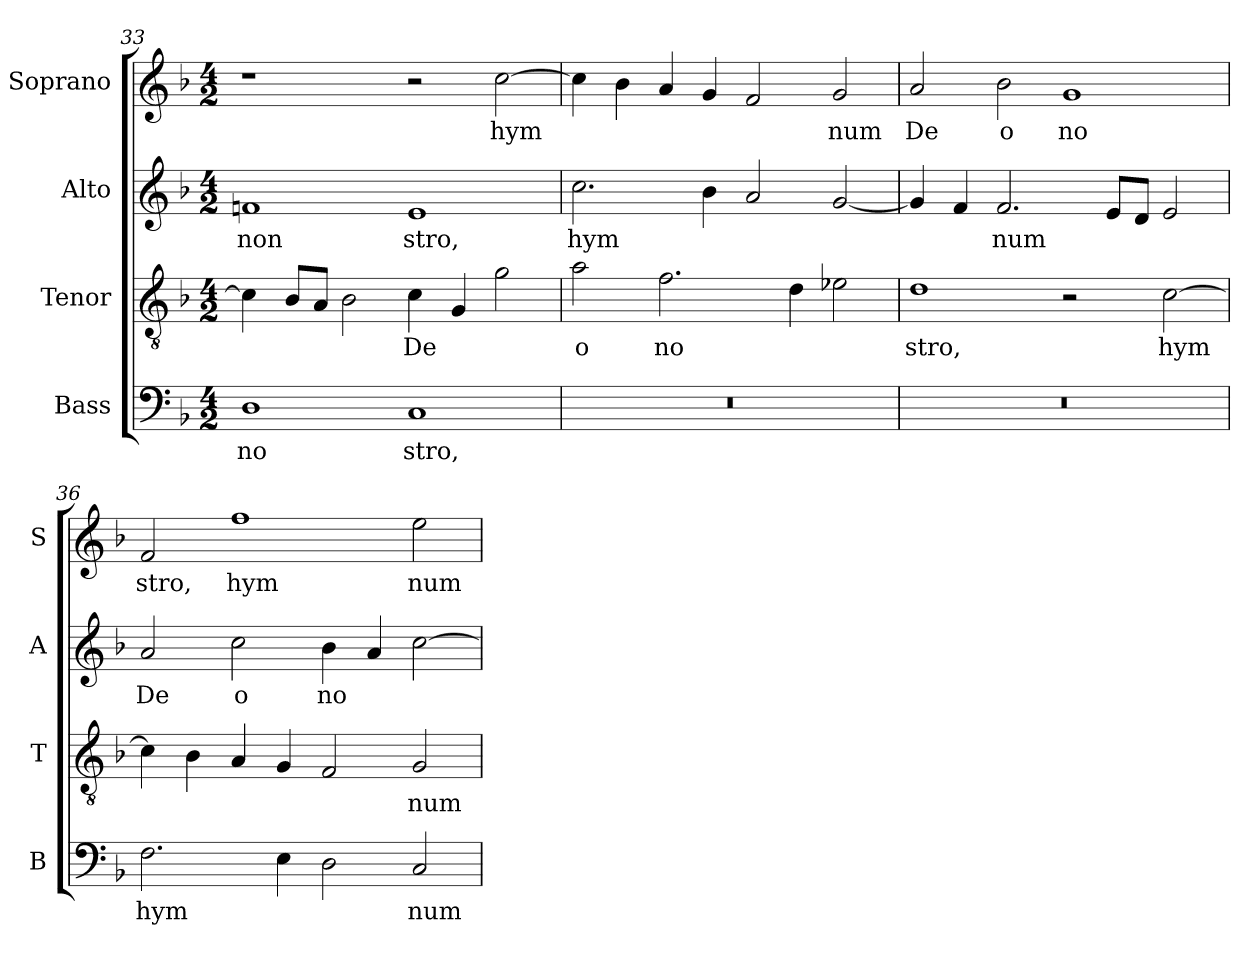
**kern	**text	**kern	**text	**kern	**text	**kern	**text
*part4	*part4	*part3	*part3	*part2	*part2	*part1	*part1
*staff4	*staff4	*staff3	*staff3	*staff2	*staff2	*staff1	*staff1
*I"Bass	*	*I"Tenor	*	*I"Alto	*	*I"Soprano	*
*I'B	*	*I'T	*	*I'A	*	*I'S	*
*clefF4	*	*clefGv2	*	*clefG2	*	*clefG2	*
*k[b-]	*	*k[b-]	*	*k[b-]	*	*k[b-]	*
*F:	*	*F:	*	*F:	*	*F:	*
*M4/2	*	*M4/2	*	*M4/2	*	*M4/2	*
=33	=33	=33	=33	=33	=33	=33	=33
!	!LO:LY:b:cj	!	!LO:LY:b:cj	!	!LO:LY:b:cj	!	!
1D	no	4c\]	.	1fn	non	1r	.
!	!	!	!LO:LY:b:cj	!	!	!	!
.	.	8B-/L	.	.	.	.	.
!	!	!	!LO:LY:b:cj	!	!	!	!
.	.	8A/J	.	.	.	.	.
!	!	!	!LO:LY:b:cj	!	!	!	!
.	.	2B-\	.	.	.	.	.
!	!LO:LY:b:cj	!	!LO:LY:b:cj	!	!LO:LY:b:cj	!	!
1C	stro,	4c\	De	1e	stro,	2r	.
!	!	!	!LO:LY:b:cj	!	!	!	!
.	.	4G/	.	.	.	.	.
!	!	!	!LO:LY:b:cj	!	!	!	!LO:LY:b:cj
.	.	2g\	.	.	.	[>2cc\	hym
=34	=34	=34	=34	=34	=34	=34	=34
!	!	!	!LO:LY:b:cj	!	!LO:LY:b:cj	!	!LO:LY:b:cj
0r	.	2a\	o	2.cc\	hym	4cc\]	.
!	!	!	!	!	!	!	!LO:LY:b:cj
.	.	.	.	.	.	4b-\	.
!	!	!	!LO:LY:b:cj	!	!	!	!LO:LY:b:cj
.	.	2.f\	no	.	.	4a/	.
!	!	!	!	!	!LO:LY:b:cj	!	!LO:LY:b:cj
.	.	.	.	4b-\	.	4g/	.
!	!	!	!	!	!LO:LY:b:cj	!	!LO:LY:b:cj
.	.	.	.	2a/	.	2f/	.
!	!	!	!LO:LY:b:cj	!	!	!	!
.	.	4d\	.	.	.	.	.
!	!	!	!LO:LY:b:cj	!	!LO:LY:b:cj	!	!LO:LY:b:cj
.	.	2e-X\	.	[<2g/	.	2g/	num
=35	=35	=35	=35	=35	=35	=35	=35
!	!	!	!LO:LY:b:cj	!	!LO:LY:b:cj	!	!LO:LY:b:cj
0r	.	1d	stro,	4g/]	.	2a/	De
!	!	!	!	!	!LO:LY:b:cj	!	!
.	.	.	.	4f/	.	.	.
!	!	!	!	!	!LO:LY:b:cj	!	!LO:LY:b:cj
.	.	.	.	2.f/	num	2b-\	o
!	!	!	!	!	!	!	!LO:LY:b:cj
.	.	2r	.	.	.	1g	no
!	!	!	!	!	!LO:LY:b:cj	!	!
.	.	.	.	8e/L	.	.	.
!	!	!	!	!	!LO:LY:b:cj	!	!
.	.	.	.	8d/J	.	.	.
!	!	!	!LO:LY:b:cj	!	!LO:LY:b:cj	!	!
.	.	[>2c\	hym	2e/	.	.	.
=36	=36	=36	=36	=36	=36	=36	=36
!	!LO:LY:b:cj	!	!LO:LY:b:cj	!	!LO:LY:b:cj	!	!LO:LY:b:cj
2.F\	hym	4c\]	.	2a/	De	2f/	stro,
!	!	!	!LO:LY:b:cj	!	!	!	!
.	.	4B-\	.	.	.	.	.
!	!	!	!LO:LY:b:cj	!	!LO:LY:b:cj	!	!LO:LY:b:cj
.	.	4A/	.	2cc\	o	1ff	hym
!	!LO:LY:b:cj	!	!LO:LY:b:cj	!	!	!	!
4E\	.	4G/	.	.	.	.	.
!	!LO:LY:b:cj	!	!LO:LY:b:cj	!	!LO:LY:b:cj	!	!
2D\	.	2F/	.	4b-\	no	.	.
!	!	!	!	!	!LO:LY:b:cj	!	!
.	.	.	.	4a/	.	.	.
!	!LO:LY:b:cj	!	!LO:LY:b:cj	!	!LO:LY:b:cj	!	!LO:LY:b:cj
2C/	num	2G/	num	[<2cc\	.	2ee\	num
=	=	=	=	=	=	=	=
*-	*-	*-	*-	*-	*-	*-	*-
